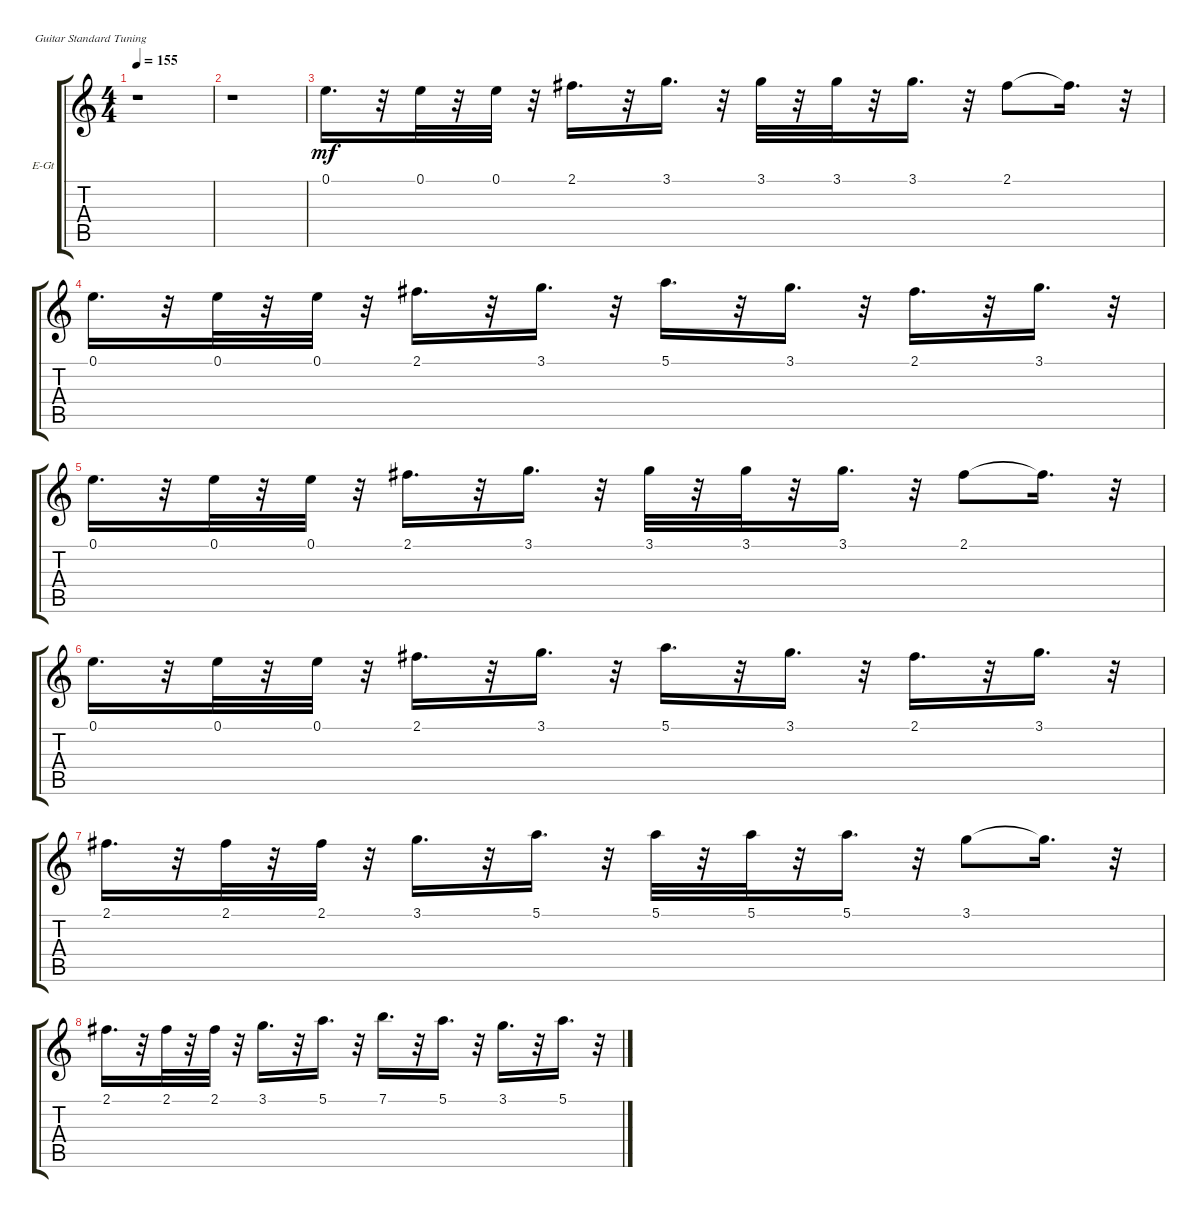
\bracketExtendMode groupsimilarinstruments
\firstSystemTrackNameOrientation horizontal
\otherSystemsTrackNameOrientation horizontal
\track ("" "E-Gt") {instrument electricguitarclean}
\staff {score tabs}
\tuning (E4 B3 G3 D3 A2 E2)
\ts (4 4)
\tempo 155
\clef g2
\ks c
r.1{dy mf instrument electricguitarclean} |
r.1 |
0.1.16{d} r.32 0.1.32 r.32 0.1.32 r.32 2.1.16{d} r.32 3.1.16{d} r.32 3.1.32 r.32 3.1.32 r.32 3.1.16{d} r.32 2.1.8 2.1{t}.16{d} r.32 |
0.1.16{d} r.32 0.1.32 r.32 0.1.32 r.32 2.1.16{d} r.32 3.1.16{d} r.32 5.1.16{d} r.32 3.1.16{d} r.32 2.1.16{d} r.32 3.1.16{d} r.32 |
0.1.16{d} r.32 0.1.32 r.32 0.1.32 r.32 2.1.16{d} r.32 3.1.16{d} r.32 3.1.32 r.32 3.1.32 r.32 3.1.16{d} r.32 2.1.8 2.1{t}.16{d} r.32 |
0.1.16{d} r.32 0.1.32 r.32 0.1.32 r.32 2.1.16{d} r.32 3.1.16{d} r.32 5.1.16{d} r.32 3.1.16{d} r.32 2.1.16{d} r.32 3.1.16{d} r.32 |
2.1.16{d} r.32 2.1.32 r.32 2.1.32 r.32 3.1.16{d} r.32 5.1.16{d} r.32 5.1.32 r.32 5.1.32 r.32 5.1.16{d} r.32 3.1.8 3.1{t}.16{d} r.32 |
2.1.16{d} r.32 2.1.32 r.32 2.1.32 r.32 3.1.16{d} r.32 5.1.16{d} r.32 7.1.16{d} r.32 5.1.16{d} r.32 3.1.16{d} r.32 5.1.16{d} r.32
